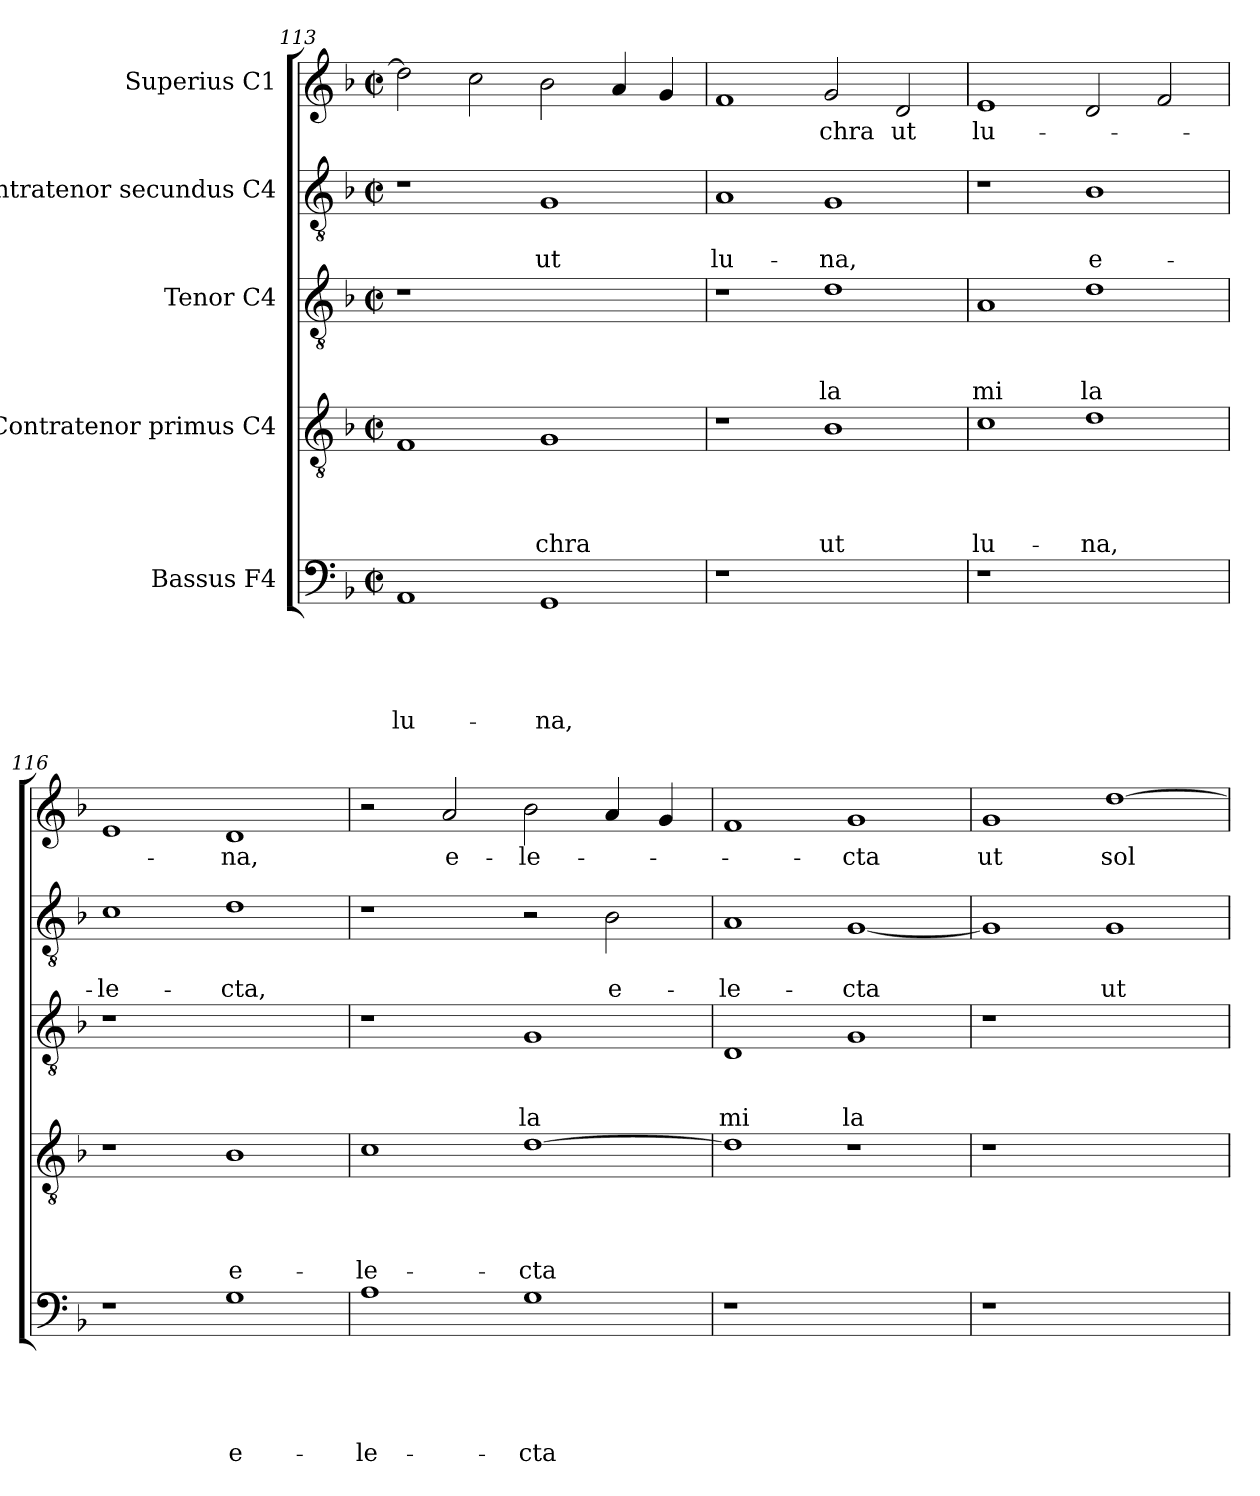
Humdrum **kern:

**kern	**text	**text	**text	**text	**text	**kern	**text	**text	**text	**text	**kern	**text	**text	**text	**kern	**text	**text	**kern	**text
*part5	*part5	*part5	*part5	*part5	*part5	*part4	*part4	*part4	*part4	*part4	*part3	*part3	*part3	*part3	*part2	*part2	*part2	*part1	*part1
*staff5	*staff5	*staff5	*staff5	*staff5	*staff5	*staff4	*staff4	*staff4	*staff4	*staff4	*staff3	*staff3	*staff3	*staff3	*staff2	*staff2	*staff2	*staff1	*staff1
*I"Bassus F4	*	*	*	*	*	*I"Contratenor primus C4	*	*	*	*	*I"Tenor C4	*	*	*	*I"Contratenor secundus C4	*	*	*I"Superius C1	*
*clefF4	*	*	*	*	*	*clefGv2	*	*	*	*	*clefGv2	*	*	*	*clefGv2	*	*	*clefG2	*
*k[b-]	*	*	*	*	*	*k[b-]	*	*	*	*	*k[b-]	*	*	*	*k[b-]	*	*	*k[b-]	*
*F:	*	*	*	*	*	*F:	*	*	*	*	*F:	*	*	*	*F:	*	*	*F:	*
*M2/2	*	*	*	*	*	*M2/2	*	*	*	*	*M2/2	*	*	*	*M2/2	*	*	*M2/2	*
*met(c|)	*	*	*	*	*	*met(c|)	*	*	*	*	*met(c|)	*	*	*	*met(c|)	*	*	*met(c|)	*
=113	=113	=113	=113	=113	=113	=113	=113	=113	=113	=113	=113	=113	=113	=113	=113	=113	=113	=113	=113
1AA	.	.	.	.	lu-	1F	.	.	.	.	1r	.	.	.	1r	.	.	2dd\]	.
.	.	.	.	.	.	.	.	.	.	.	.	.	.	.	.	.	.	2cc\	.
1GG	.	.	.	.	-na,	1G	.	.	.	-chra	1ryy	.	.	.	1G	.	ut	2b-\	.
.	.	.	.	.	.	.	.	.	.	.	.	.	.	.	.	.	.	4a/	.
.	.	.	.	.	.	.	.	.	.	.	.	.	.	.	.	.	.	4g/	.
=114	=114	=114	=114	=114	=114	=114	=114	=114	=114	=114	=114	=114	=114	=114	=114	=114	=114	=114	=114
1r	.	.	.	.	.	1r	.	.	.	.	1r	.	.	.	1A	.	lu-	1f	.
1ryy	.	.	.	.	.	1B-	.	.	.	ut	1d	.	.	la	1G	.	-na,	2g/	-chra
.	.	.	.	.	.	.	.	.	.	.	.	.	.	.	.	.	.	2d/	ut
=115	=115	=115	=115	=115	=115	=115	=115	=115	=115	=115	=115	=115	=115	=115	=115	=115	=115	=115	=115
1r	.	.	.	.	.	1c	.	.	.	lu-	1A	.	.	mi	1r	.	.	1e	lu-
1ryy	.	.	.	.	.	1d	.	.	.	-na,	1d	.	.	la	1B-	.	e-	2d/	.
.	.	.	.	.	.	.	.	.	.	.	.	.	.	.	.	.	.	2f/	.
=116	=116	=116	=116	=116	=116	=116	=116	=116	=116	=116	=116	=116	=116	=116	=116	=116	=116	=116	=116
1r	.	.	.	.	.	1r	.	.	.	.	1r	.	.	.	1c	.	-le-	1e	.
1G	.	.	.	.	e-	1B-	.	.	.	e-	1ryy	.	.	.	1d	.	-cta,	1d	-na,
=117	=117	=117	=117	=117	=117	=117	=117	=117	=117	=117	=117	=117	=117	=117	=117	=117	=117	=117	=117
1A	.	.	.	.	-le-	1c	.	.	.	-le-	1r	.	.	.	1r	.	.	2r	.
.	.	.	.	.	.	.	.	.	.	.	.	.	.	.	.	.	.	2a/	e-
1G	.	.	.	.	-cta	[1d	.	.	.	-cta	1G	.	.	la	2r	.	.	2b-\	-le-
.	.	.	.	.	.	.	.	.	.	.	.	.	.	.	2B-\	.	e-	4a/	.
.	.	.	.	.	.	.	.	.	.	.	.	.	.	.	.	.	.	4g/	.
=118	=118	=118	=118	=118	=118	=118	=118	=118	=118	=118	=118	=118	=118	=118	=118	=118	=118	=118	=118
1r	.	.	.	.	.	1d]	.	.	.	.	1D	.	.	mi	1A	.	-le-	1f	.
1ryy	.	.	.	.	.	1r	.	.	.	.	1G	.	.	la	[1G	.	-cta	1g	-cta
!!LO:LB:g=z
=119	=119	=119	=119	=119	=119	=119	=119	=119	=119	=119	=119	=119	=119	=119	=119	=119	=119	=119	=119
1r	.	.	.	.	.	1r	.	.	.	.	1r	.	.	.	1G]	.	.	1g	ut
1ryy	.	.	.	.	.	1ryy	.	.	.	.	1ryy	.	.	.	1G	.	ut	[1dd	sol
=	=	=	=	=	=	=	=	=	=	=	=	=	=	=	=	=	=	=	=
*-	*-	*-	*-	*-	*-	*-	*-	*-	*-	*-	*-	*-	*-	*-	*-	*-	*-	*-	*-
